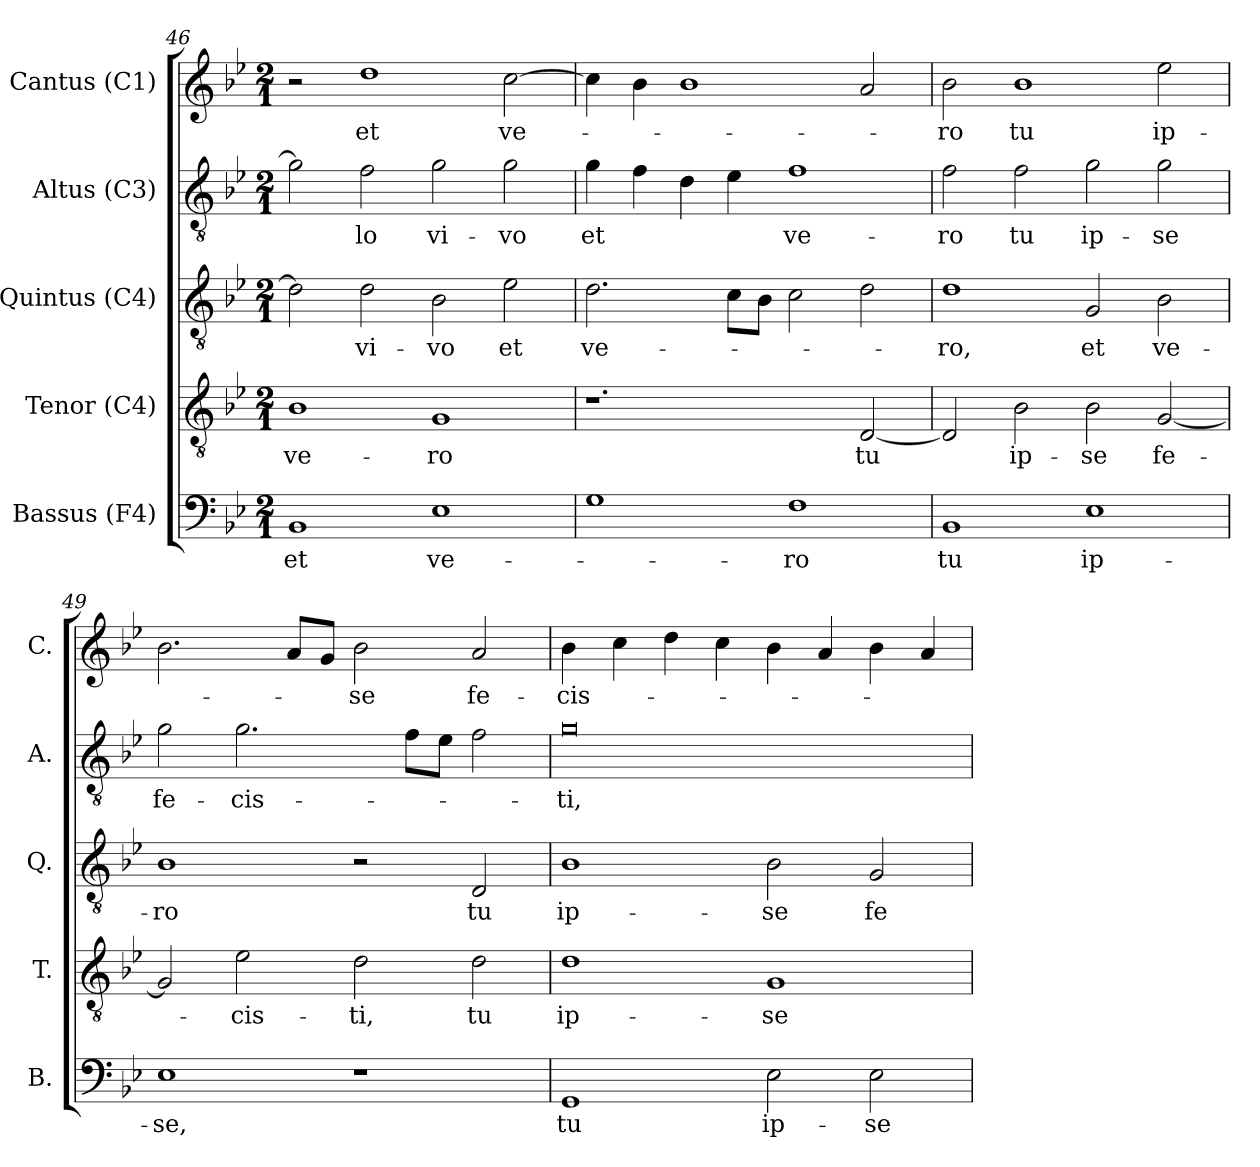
**kern	**text	**kern	**text	**kern	**text	**kern	**text	**kern	**text
*part5	*part5	*part4	*part4	*part3	*part3	*part2	*part2	*part1	*part1
*staff5	*staff5	*staff4	*staff4	*staff3	*staff3	*staff2	*staff2	*staff1	*staff1
*I"Bassus (F4)	*	*I"Tenor (C4)	*	*I"Quintus (C4)	*	*I"Altus (C3)	*	*I"Cantus (C1)	*
*I'B.	*	*I'T.	*	*I'Q.	*	*I'A.	*	*I'C.	*
!!LO:PB:g=z
*clefF4	*	*clefGv2	*	*clefGv2	*	*clefGv2	*	*clefG2	*
*	*	*	*	*ITrd7c12	*	*ITrd7c12	*	*	*
*k[b-e-]	*	*k[b-e-]	*	*k[b-e-]	*	*k[b-e-]	*	*k[b-e-]	*
*B-:	*	*B-:	*	*B-:	*	*B-:	*	*B-:	*
*M2/1	*	*M2/1	*	*M2/1	*	*M2/1	*	*M2/1	*
=46	=46	=46	=46	=46	=46	=46	=46	=46	=46
!	!LO:LY:b:color=#000000	!	!	!	!	!	!	!	!
!	!	!	!LO:LY:b:color=#000000	!	!	!	!	!	!
1BB-i	et	1B-i	ve-	2Di\]	.	2Gi\]	.	2r	.
!	!	!	!	!	!LO:LY:b:color=#000000	!	!	!	!
!	!	!	!	!	!	!	!LO:LY:b:color=#000000	!	!
!	!	!	!	!	!	!	!	!	!LO:LY:b:color=#000000
.	.	.	.	2Di\	vi-	2Fi\	-lo	1ddi	et
!	!LO:LY:b:color=#000000	!	!	!	!	!	!	!	!
!	!	!	!LO:LY:b:color=#000000	!	!	!	!	!	!
!	!	!	!	!	!LO:LY:b:color=#000000	!	!	!	!
!	!	!	!	!	!	!	!LO:LY:b:color=#000000	!	!
1E-i	ve-	1Gi	-ro	2BB-i\	-vo	2Gi\	vi-	.	.
!	!	!	!	!	!LO:LY:b:color=#000000	!	!	!	!
!	!	!	!	!	!	!	!LO:LY:b:color=#000000	!	!
!	!	!	!	!	!	!	!	!	!LO:LY:b:color=#000000
.	.	.	.	2E-i\	et	2Gi\	-vo	[2cci\	ve-
=47	=47	=47	=47	=47	=47	=47	=47	=47	=47
!	!	!	!	!	!LO:LY:b:color=#000000	!	!	!	!
!	!	!	!	!	!	!	!LO:LY:b:color=#000000	!	!
1Gi	.	1.r	.	2.Di\	ve-	4Gi\	et	4cci\]	.
.	.	.	.	.	.	4Fi\	.	4b-i\	.
.	.	.	.	.	.	4Di\	.	1b-i	.
.	.	.	.	8Ci\L	.	4E-i\	.	.	.
.	.	.	.	8BB-i\J	.	.	.	.	.
!	!LO:LY:b:color=#000000	!	!	!	!	!	!	!	!
!	!	!	!	!	!	!	!LO:LY:b:color=#000000	!	!
1Fi	-ro	.	.	2Ci\	.	1Fi	ve-	.	.
!	!	!	!LO:LY:b:color=#000000	!	!	!	!	!	!
.	.	[2Di/	tu	2Di\	.	.	.	2ai/	.
=48	=48	=48	=48	=48	=48	=48	=48	=48	=48
!	!LO:LY:b:color=#000000	!	!	!	!	!	!	!	!
!	!	!	!	!	!LO:LY:b:color=#000000	!	!	!	!
!	!	!	!	!	!	!	!LO:LY:b:color=#000000	!	!
!	!	!	!	!	!	!	!	!	!LO:LY:b:color=#000000
1BB-i	tu	2Di/]	.	1Di	-ro,	2Fi\	-ro	2b-i\	-ro
!	!	!	!LO:LY:b:color=#000000	!	!	!	!	!	!
!	!	!	!	!	!	!	!LO:LY:b:color=#000000	!	!
!	!	!	!	!	!	!	!	!	!LO:LY:b:color=#000000
.	.	2B-i\	ip-	.	.	2Fi\	tu	1b-i	tu
!	!LO:LY:b:color=#000000	!	!	!	!	!	!	!	!
!	!	!	!LO:LY:b:color=#000000	!	!	!	!	!	!
!	!	!	!	!	!LO:LY:b:color=#000000	!	!	!	!
!	!	!	!	!	!	!	!LO:LY:b:color=#000000	!	!
1E-i	ip-	2B-i\	-se	2GGi/	et	2Gi\	ip-	.	.
!	!	!	!LO:LY:b:color=#000000	!	!	!	!	!	!
!	!	!	!	!	!LO:LY:b:color=#000000	!	!	!	!
!	!	!	!	!	!	!	!LO:LY:b:color=#000000	!	!
!	!	!	!	!	!	!	!	!	!LO:LY:b:color=#000000
.	.	[2Gi/	fe-	2BB-i\	ve-	2Gi\	-se	2ee-i\	ip-
=49	=49	=49	=49	=49	=49	=49	=49	=49	=49
!	!LO:LY:b:color=#000000	!	!	!	!	!	!	!	!
!	!	!	!	!	!LO:LY:b:color=#000000	!	!	!	!
!	!	!	!	!	!	!	!LO:LY:b:color=#000000	!	!
1E-i	-se,	2Gi/]	.	1BB-i	-ro	2Gi\	fe-	2.b-i\	.
!	!	!	!LO:LY:b:color=#000000	!	!	!	!	!	!
!	!	!	!	!	!	!	!LO:LY:b:color=#000000	!	!
.	.	2e-i\	-cis-	.	.	2.Gi\	-cis-	.	.
.	.	.	.	.	.	.	.	8ai/L	.
.	.	.	.	.	.	.	.	8gi/J	.
!	!	!	!LO:LY:b:color=#000000	!	!	!	!	!	!
!	!	!	!	!	!	!	!	!	!LO:LY:b:color=#000000
1r	.	2di\	-ti,	2r	.	.	.	2b-i\	-se
.	.	.	.	.	.	8Fi\L	.	.	.
.	.	.	.	.	.	8E-i\J	.	.	.
!	!	!	!LO:LY:b:color=#000000	!	!	!	!	!	!
!	!	!	!	!	!LO:LY:b:color=#000000	!	!	!	!
!	!	!	!	!	!	!	!	!	!LO:LY:b:color=#000000
.	.	2di\	tu	2DDi/	tu	2Fi\	.	2ai/	fe-
=50	=50	=50	=50	=50	=50	=50	=50	=50	=50
!	!LO:LY:b:color=#000000	!	!	!	!	!	!	!	!
!	!	!	!LO:LY:b:color=#000000	!	!	!	!	!	!
!	!	!	!	!	!LO:LY:b:color=#000000	!	!	!	!
!	!	!	!	!	!	!	!LO:LY:b:color=#000000	!	!
!	!	!	!	!	!	!	!	!	!LO:LY:b:color=#000000
1GGi	tu	1di	ip-	1BB-i	ip-	0Gi	-ti,	4b-i\	-cis-
.	.	.	.	.	.	.	.	4cci\	.
.	.	.	.	.	.	.	.	4ddi\	.
.	.	.	.	.	.	.	.	4cci\	.
!	!LO:LY:b:color=#000000	!	!	!	!	!	!	!	!
!	!	!	!LO:LY:b:color=#000000	!	!	!	!	!	!
!	!	!	!	!	!LO:LY:b:color=#000000	!	!	!	!
2E-i\	ip-	1Gi	-se	2BB-i\	-se	.	.	4b-i\	.
.	.	.	.	.	.	.	.	4ai/	.
!	!LO:LY:b:color=#000000	!	!	!	!	!	!	!	!
!	!	!	!	!	!LO:LY:b:color=#000000	!	!	!	!
2E-i\	-se	.	.	2GGi/	fe-	.	.	4b-i\	.
.	.	.	.	.	.	.	.	4ai/	.
=	=	=	=	=	=	=	=	=	=
*-	*-	*-	*-	*-	*-	*-	*-	*-	*-
